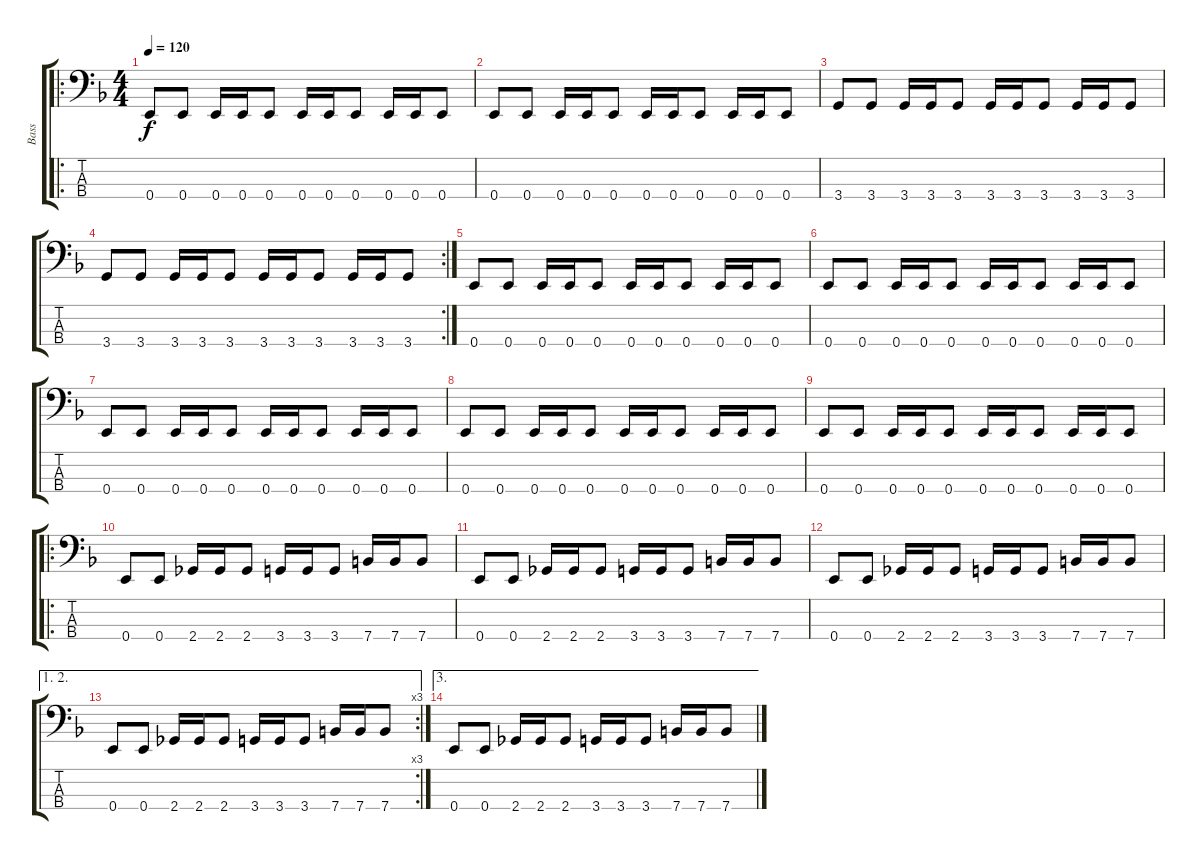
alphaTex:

\track ("Bass" "Bass") {instrument electricbasspick}
\staff {score tabs}
\tuning (G2 D2 A1 E1) {hide}
\ro
\ts (4 4)
\tempo 120
\clef f4
\ks f
0.4.8{dy f instrument electricbasspick} 0.4.8 0.4.16 0.4.16 0.4.8 0.4.16 0.4.16 0.4.8 0.4.16 0.4.16 0.4.8 |
0.4.8 0.4.8 0.4.16 0.4.16 0.4.8 0.4.16 0.4.16 0.4.8 0.4.16 0.4.16 0.4.8 |
3.4.8 3.4.8 3.4.16 3.4.16 3.4.8 3.4.16 3.4.16 3.4.8 3.4.16 3.4.16 3.4.8 |
\rc 2
3.4.8 3.4.8 3.4.16 3.4.16 3.4.8 3.4.16 3.4.16 3.4.8 3.4.16 3.4.16 3.4.8 |
0.4.8 0.4.8 0.4.16 0.4.16 0.4.8 0.4.16 0.4.16 0.4.8 0.4.16 0.4.16 0.4.8 |
0.4.8 0.4.8 0.4.16 0.4.16 0.4.8 0.4.16 0.4.16 0.4.8 0.4.16 0.4.16 0.4.8 |
0.4.8 0.4.8 0.4.16 0.4.16 0.4.8 0.4.16 0.4.16 0.4.8 0.4.16 0.4.16 0.4.8 |
0.4.8 0.4.8 0.4.16 0.4.16 0.4.8 0.4.16 0.4.16 0.4.8 0.4.16 0.4.16 0.4.8 |
0.4.8 0.4.8 0.4.16 0.4.16 0.4.8 0.4.16 0.4.16 0.4.8 0.4.16 0.4.16 0.4.8 |
\ro
0.4.8 0.4.8 2.4.16 2.4.16 2.4.8 3.4.16 3.4.16 3.4.8 7.4.16 7.4.16 7.4.8 |
0.4.8 0.4.8 2.4.16 2.4.16 2.4.8 3.4.16 3.4.16 3.4.8 7.4.16 7.4.16 7.4.8 |
0.4.8 0.4.8 2.4.16 2.4.16 2.4.8 3.4.16 3.4.16 3.4.8 7.4.16 7.4.16 7.4.8 |
\ae (1 2)
\rc 3
0.4.8 0.4.8 2.4.16 2.4.16 2.4.8 3.4.16 3.4.16 3.4.8 7.4.16 7.4.16 7.4.8 |
\ae 3
0.4.8 0.4.8 2.4.16 2.4.16 2.4.8 3.4.16 3.4.16 3.4.8 7.4.16 7.4.16 7.4.8
